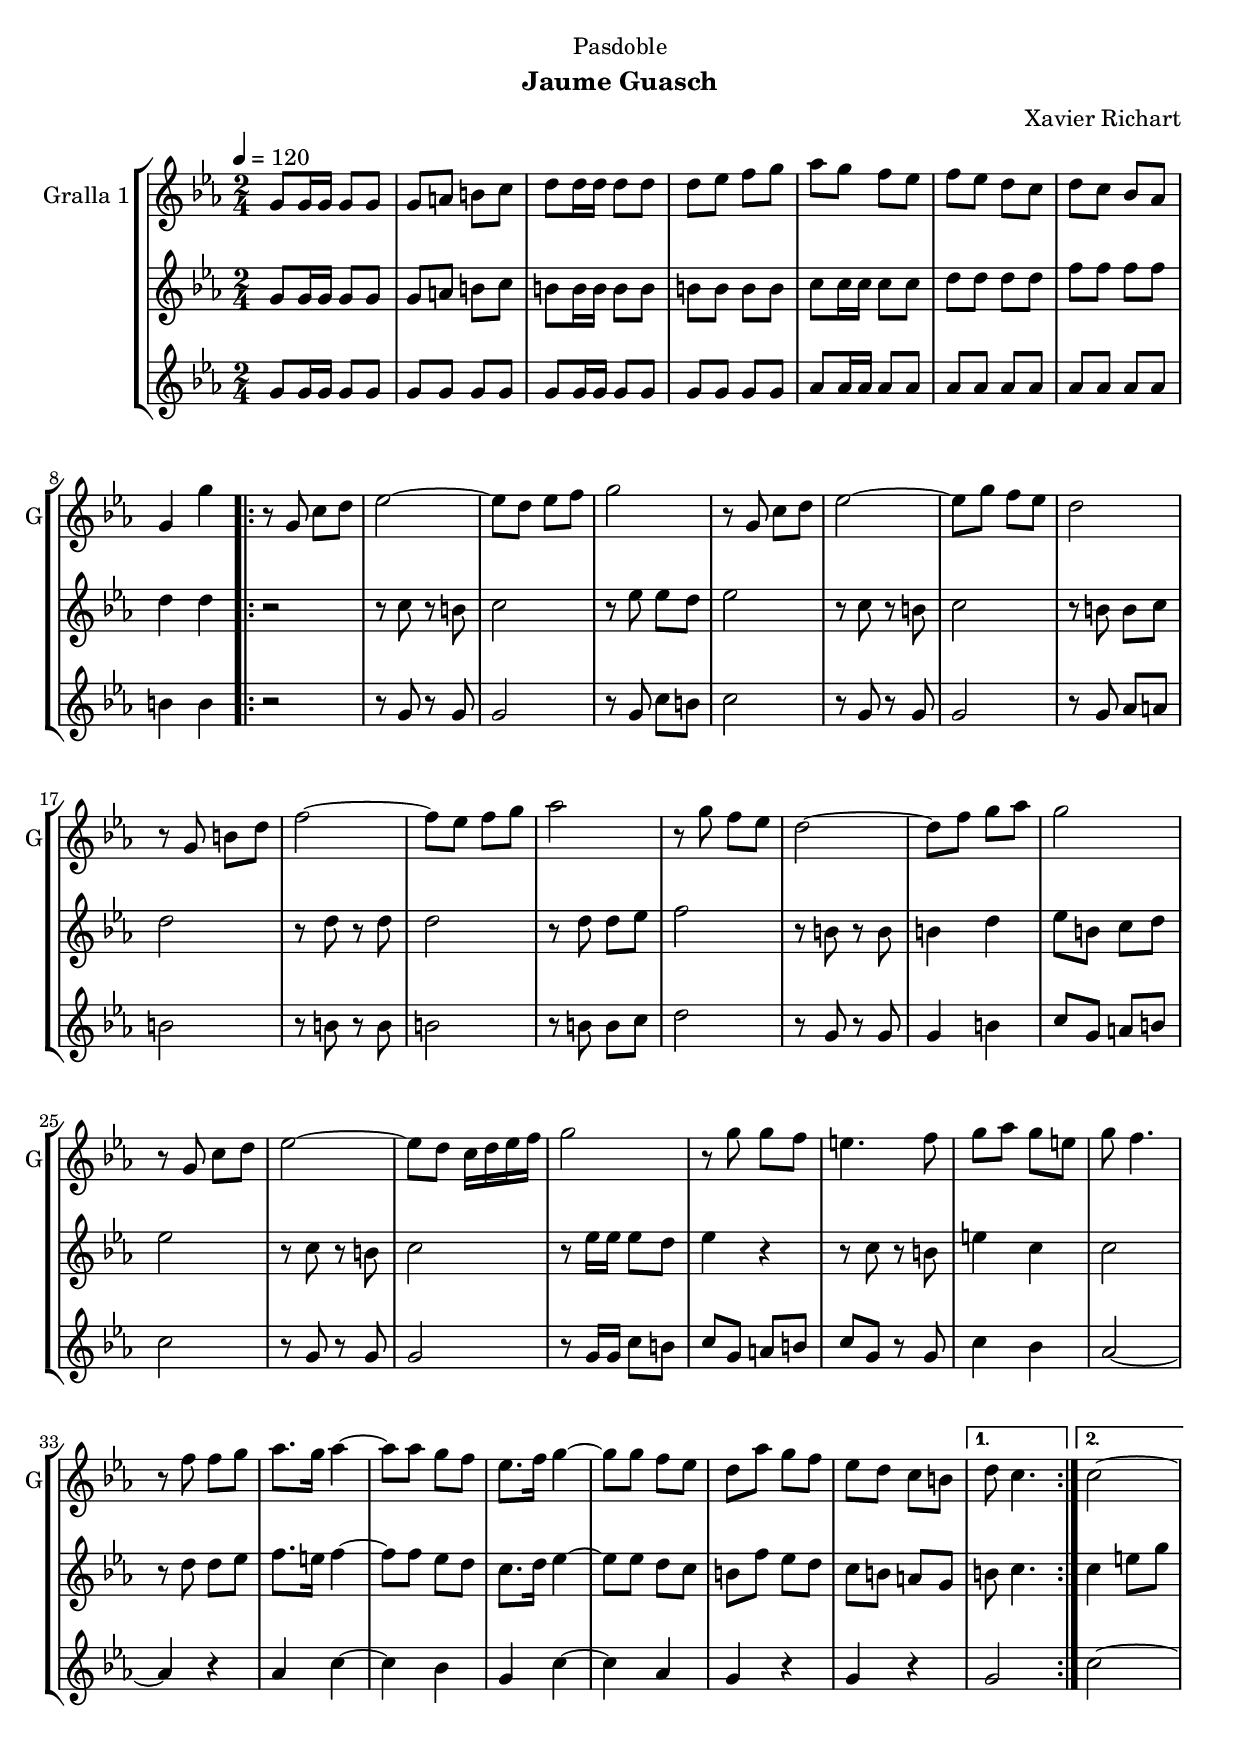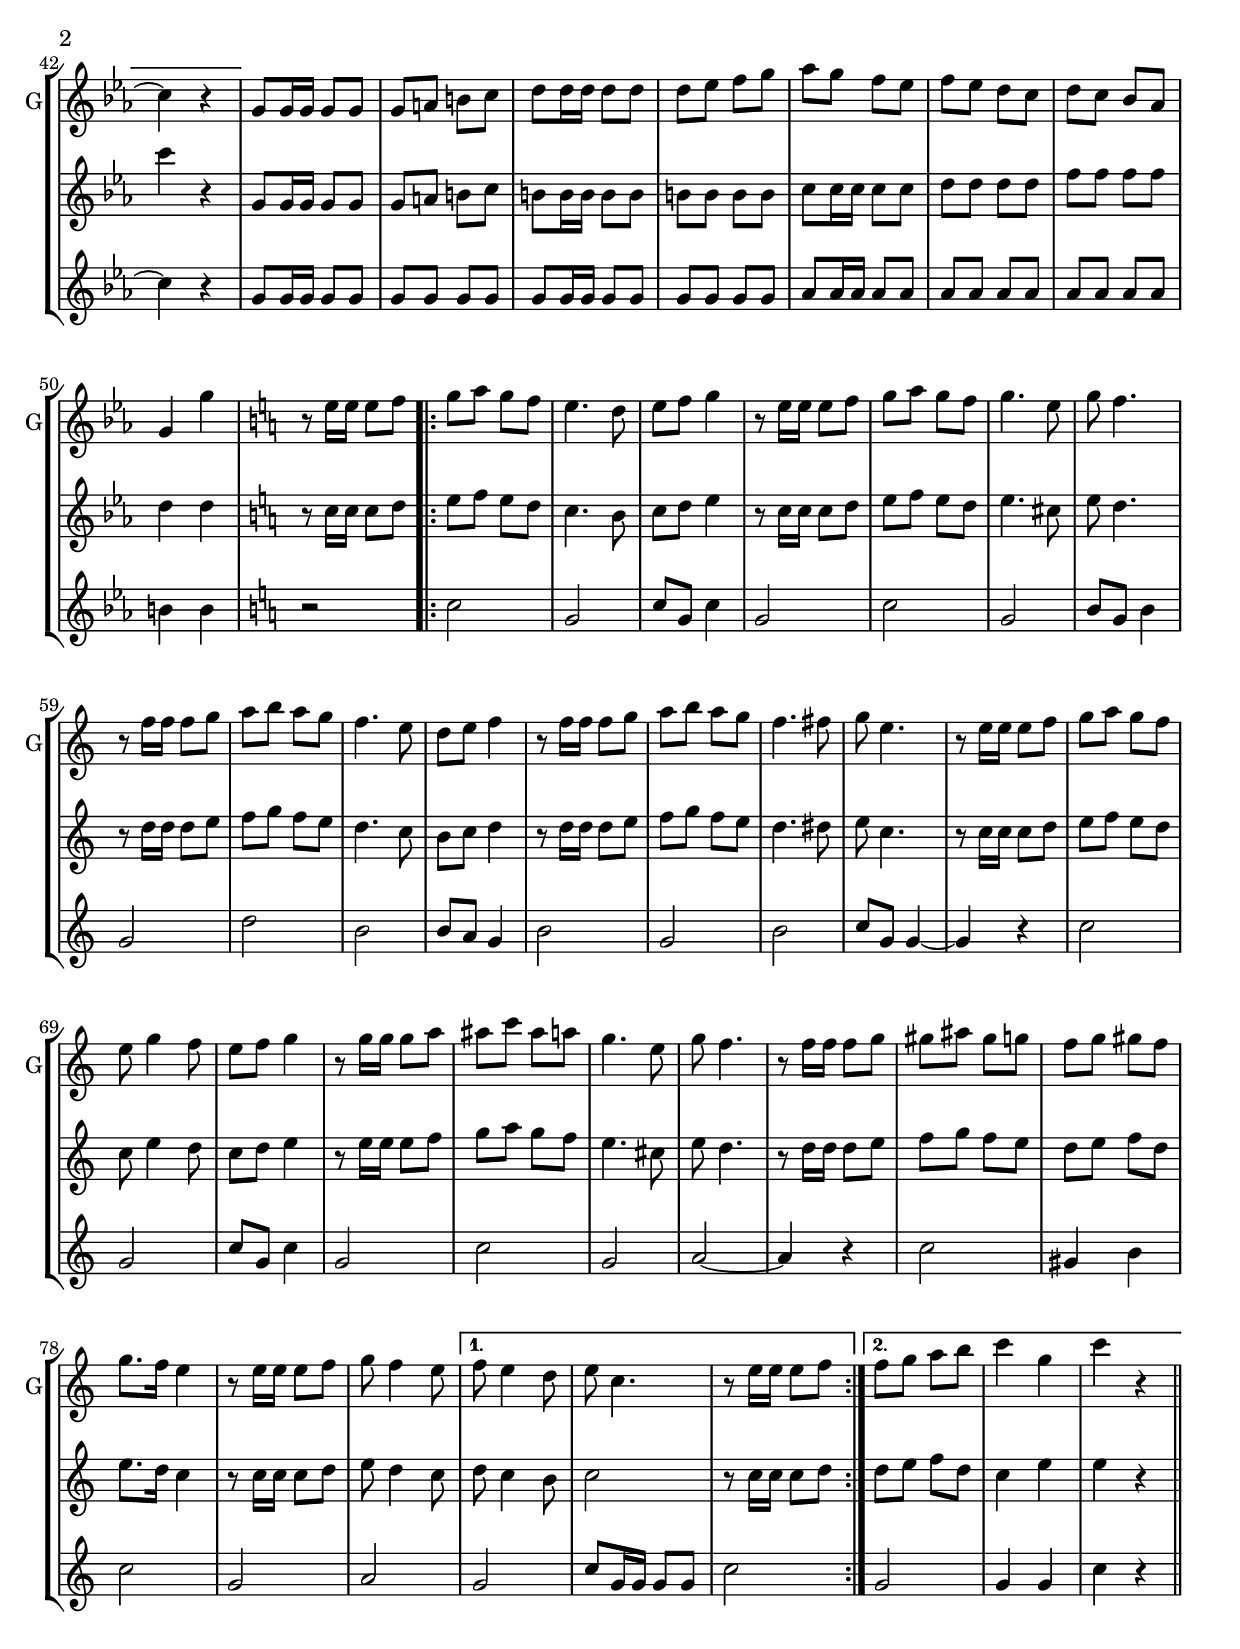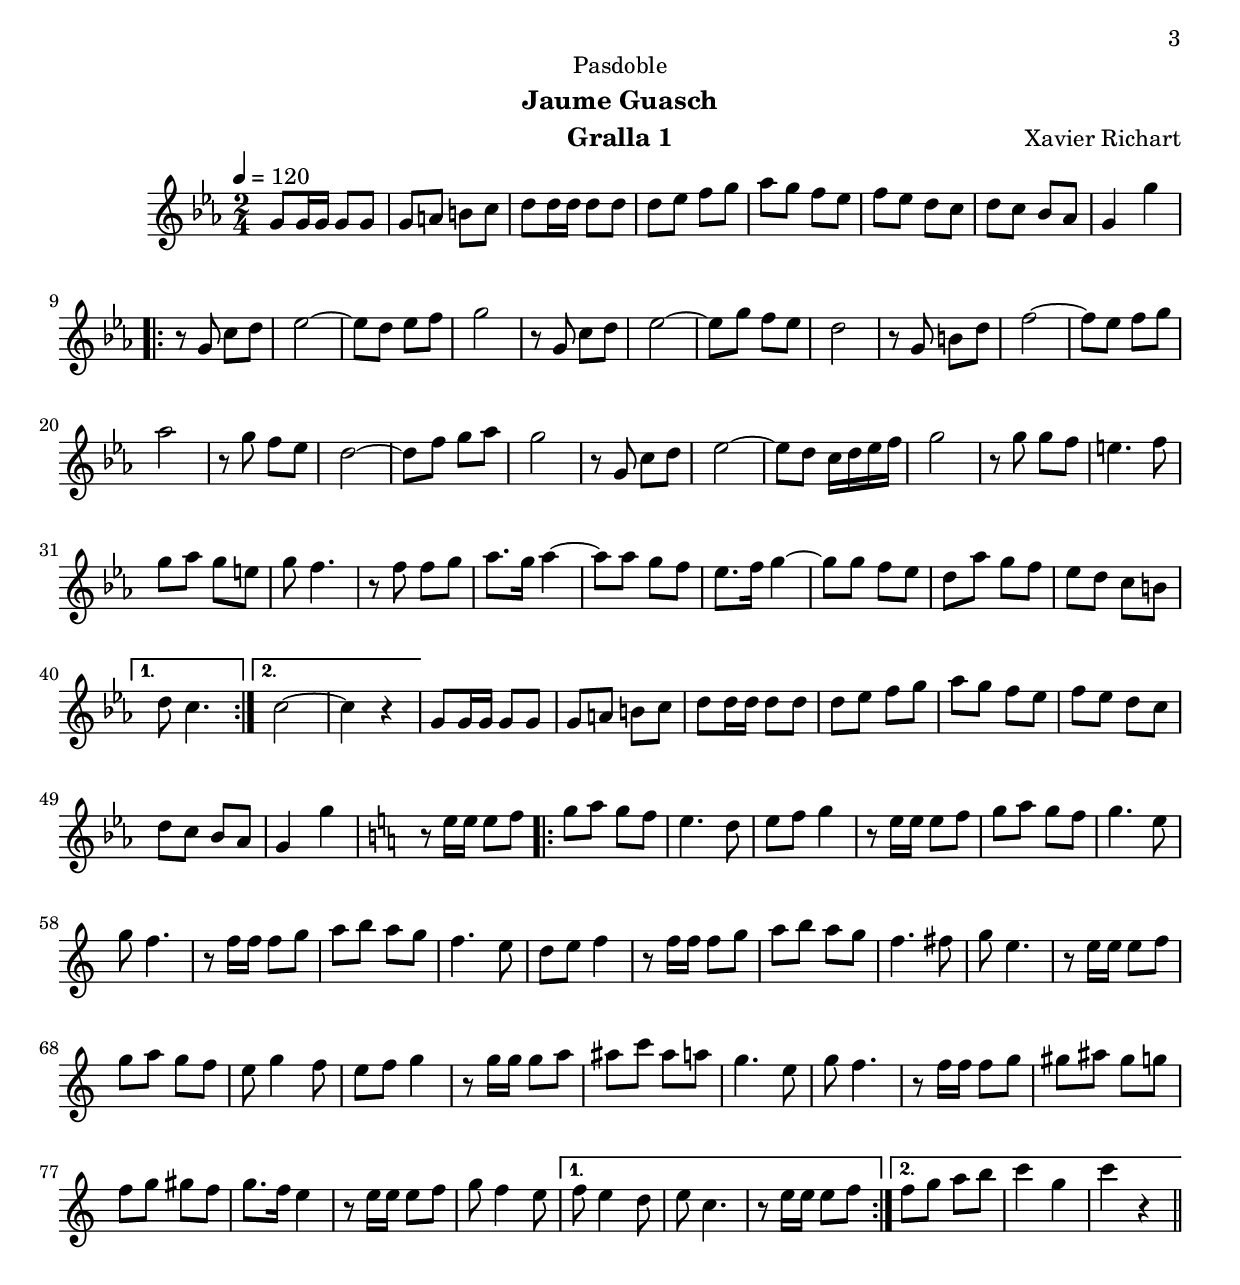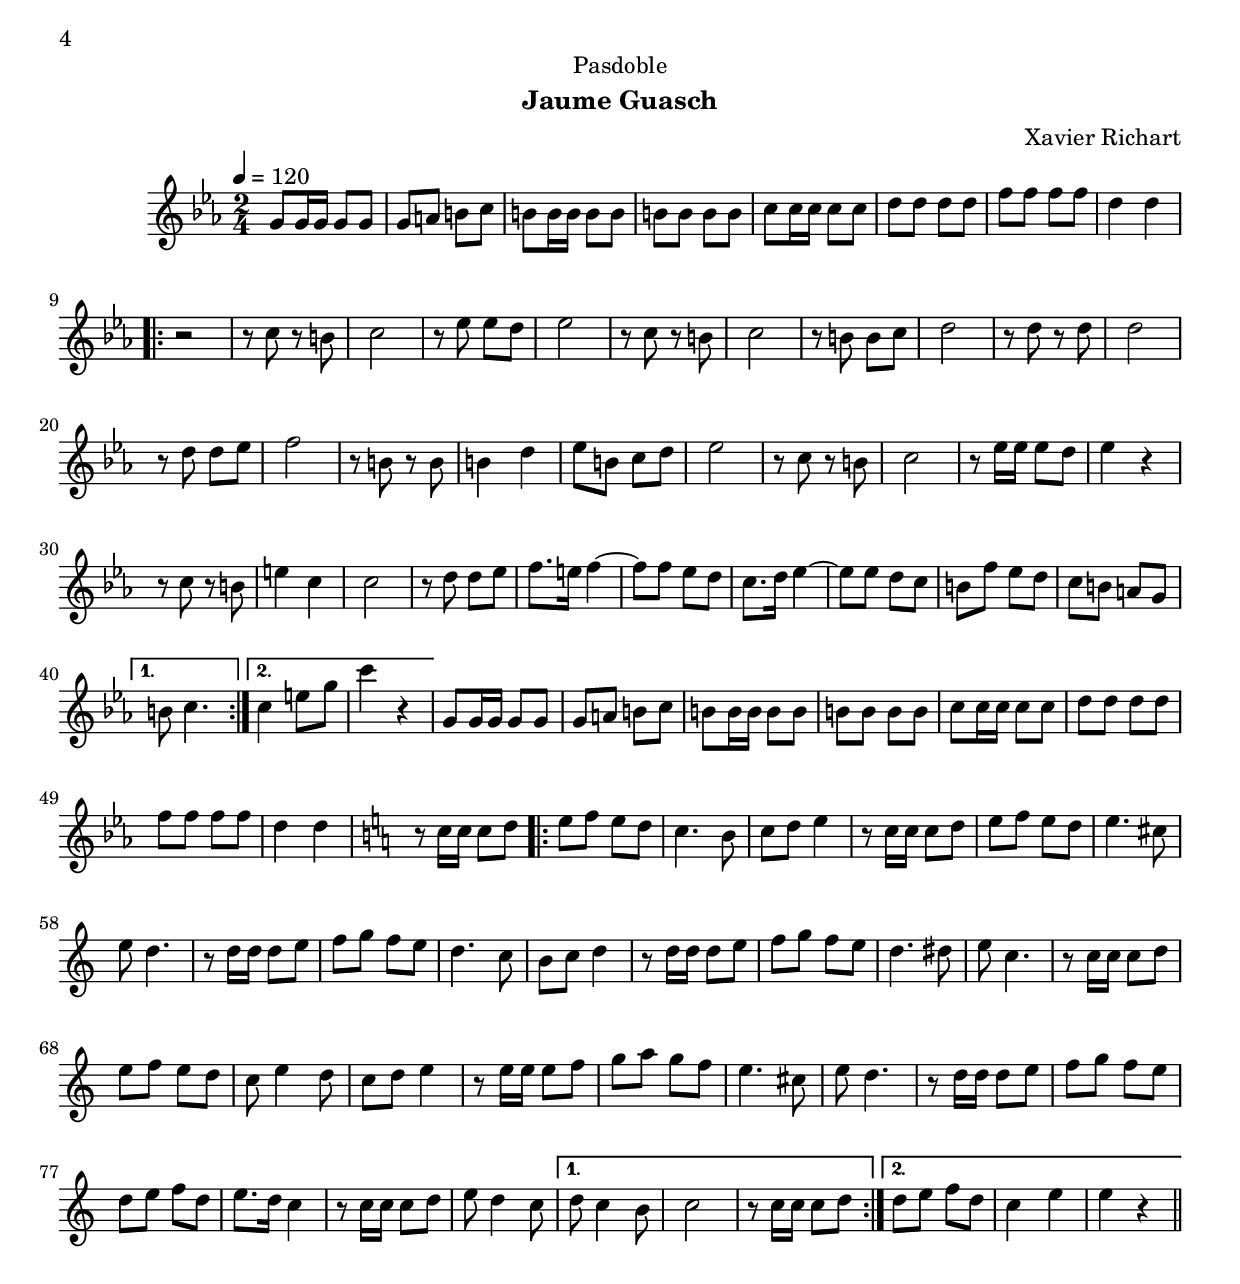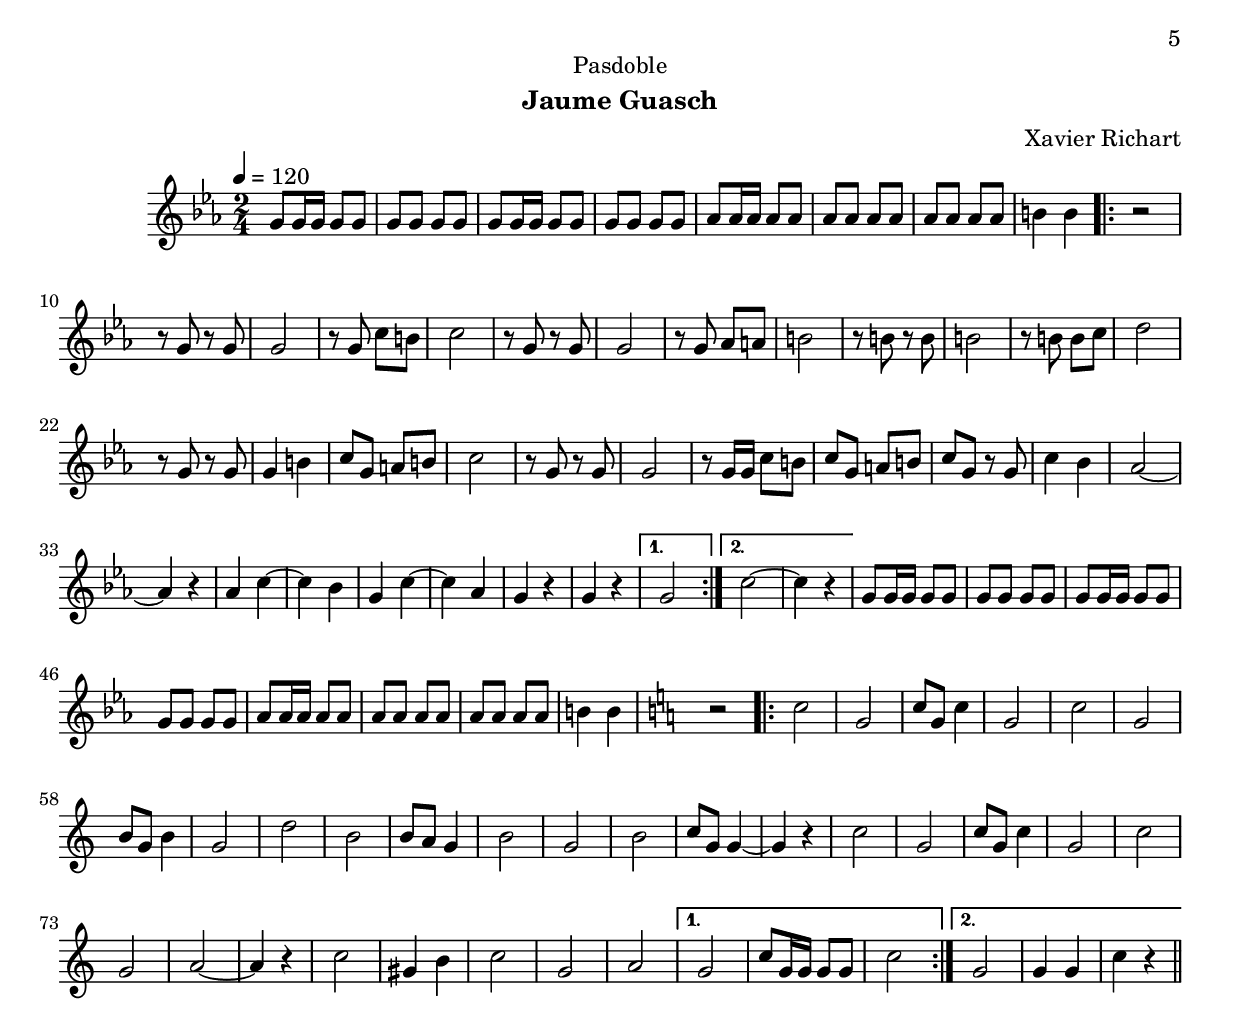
\version "2.16.2"

\header {
  dedication="Pasdoble"
  title=""
  subtitle="Jaume Guasch"
  subsubtitle=""
  poet=""
  meter=""
  piece=""
  composer="Xavier Richart"
  arranger=""
  opus=""
  instrument=""
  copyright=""
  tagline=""
}

liniaroAa =
\relative g'
{
  \tempo 4=120
  \clef treble
  \key ees \major
  \time 2/4
  g8 g16 g g8 g  |
  g8 a b c  |
  d8 d16 d d8 d  |
  d8 ees f g  |
  %05
  aes8 g f ees  |
  f8 ees d c  |
  d8 c bes aes  |
  g4 g'  |
  \repeat volta 2 { r8 g, c d  |
  %10
  ees2 ~  |
  ees8 d ees f  |
  g2  |
  r8 g, c d  |
  ees2 ~  |
  %15
  ees8 g f ees  |
  d2  |
  r8 g, b d  |
  f2 ~  |
  f8 ees f g  |
  %20
  aes2  |
  r8 g f ees  |
  d2 ~  |
  d8 f g aes  |
  g2  |
  %25
  r8 g, c d  |
  ees2 ~  |
  ees8 d c16 d ees f  |
  g2  |
  r8 g g f  |
  %30
  e4. f8  |
  g8 aes g e  |
  g8 f4.  |
  r8 f f g  |
  aes8. g16 aes4 ~  |
  %35
  aes8 aes g f  |
  ees8. f16 g4 ~  |
  g8 g f ees  |
  d8 aes' g f  |
  ees8 d c b }
  %40
  \alternative { { d8 c4. }
  { c2 ~  |
  c4 r } }
  g8 g16 g g8 g  |
  g8 a b c  |
  %45
  d8 d16 d d8 d  |
  d8 ees f g  |
  aes8 g f ees  |
  f8 ees d c  |
  d8 c bes aes  |
  %50
  g4 g'  |
  \key c \major   r8 e16 e e8 f  |
  \repeat volta 2 { g8 a g f  |
  e4. d8  |
  e8 f g4  |
  %55
  r8 e16 e e8 f  |
  g8 a g f  |
  g4. e8  |
  g8 f4.  |
  r8 f16 f f8 g  |
  %60
  a8 b a g  |
  f4. e8  |
  d8 e f4  |
  r8 f16 f f8 g  |
  a8 b a g  |
  %65
  f4. fis8  |
  g8 e4.  |
  r8 e16 e e8 f  |
  g8 a g f  |
  e8 g4 f8  |
  %70
  e8 f g4  |
  r8 g16 g g8 a  |
  ais8 c ais a  |
  g4. e8  |
  g8 f4.  |
  %75
  r8 f16 f f8 g  |
  gis8 ais gis g  |
  f8 g gis f  |
  g8. f16 e4  |
  r8 e16 e e8 f  |
  %80
  g8 f4 e8 }
  \alternative { { f8 e4 d8  |
  e8 c4.  |
  r8 e16 e e8 f }
  { f8 g a b  |
  %85
  c4 g  |
  c4 r } } \bar "||"
}

liniaroAb =
\relative g'
{
  \tempo 4=120
  \clef treble
  \key ees \major
  \time 2/4
  g8 g16 g g8 g  |
  g8 a b c  |
  b8 b16 b b8 b  |
  b8 b b b  |
  %05
  c8 c16 c c8 c  |
  d8 d d d  |
  f8 f f f  |
  d4 d  |
  \repeat volta 2 { r2  |
  %10
  r8 c r b  |
  c2  |
  r8 ees ees d  |
  ees2  |
  r8 c r b  |
  %15
  c2  |
  r8 b b c  |
  d2  |
  r8 d r d  |
  d2  |
  %20
  r8 d d ees  |
  f2  |
  r8 b, r b  |
  b4 d  |
  ees8 b c d  |
  %25
  ees2  |
  r8 c r b  |
  c2  |
  r8 ees16 ees ees8 d  |
  ees4 r  |
  %30
  r8 c r b  |
  e4 c  |
  c2  |
  r8 d d ees  |
  f8. e16 f4 ~  |
  %35
  f8 f ees d  |
  c8. d16 ees4 ~  |
  ees8 ees d c  |
  b8 f' ees d  |
  c8 b a g }
  %40
  \alternative { { b8 c4. }
  { c4 e8 g  |
  c4 r } }
  g,8 g16 g g8 g  |
  g8 a b c  |
  %45
  b8 b16 b b8 b  |
  b8 b b b  |
  c8 c16 c c8 c  |
  d8 d d d  |
  f8 f f f  |
  %50
  d4 d  |
  \key c \major   r8 c16 c c8 d  |
  \repeat volta 2 { e8 f e d  |
  c4. b8  |
  c8 d e4  |
  %55
  r8 c16 c c8 d  |
  e8 f e d  |
  e4. cis8  |
  e8 d4.  |
  r8 d16 d d8 e  |
  %60
  f8 g f e  |
  d4. c8  |
  b8 c d4  |
  r8 d16 d d8 e  |
  f8 g f e  |
  %65
  d4. dis8  |
  e8 c4.  |
  r8 c16 c c8 d  |
  e8 f e d  |
  c8 e4 d8  |
  %70
  c8 d e4  |
  r8 e16 e e8 f  |
  g8 a g f  |
  e4. cis8  |
  e8 d4.  |
  %75
  r8 d16 d d8 e  |
  f8 g f e  |
  d8 e f d  |
  e8. d16 c4  |
  r8 c16 c c8 d  |
  %80
  e8 d4 c8 }
  \alternative { { d8 c4 b8  |
  c2  |
  r8 c16 c c8 d }
  { d8 e f d  |
  %85
  c4 e  |
  e4 r } } \bar "||"
}

liniaroAc =
\relative g'
{
  \tempo 4=120
  \clef treble
  \key ees \major
  \time 2/4
  g8 g16 g g8 g  |
  g8 g g g  |
  g8 g16 g g8 g  |
  g8 g g g  |
  %05
  aes8 aes16 aes aes8 aes  |
  aes8 aes aes aes  |
  aes8 aes aes aes  |
  b4 b  |
  \repeat volta 2 { r2  |
  %10
  r8 g r g  |
  g2  |
  r8 g c b  |
  c2  |
  r8 g r g  |
  %15
  g2  |
  r8 g aes a  |
  b2  |
  r8 b r b  |
  b2  |
  %20
  r8 b b c  |
  d2  |
  r8 g, r g  |
  g4 b  |
  c8 g a b  |
  %25
  c2  |
  r8 g r g  |
  g2  |
  r8 g16 g c8 b  |
  c8 g a b  |
  %30
  c8 g r g  |
  c4 bes  |
  aes2 ~  |
  aes4 r  |
  aes4 c ~  |
  %35
  c4 bes  |
  g4 c ~  |
  c4 aes  |
  g4 r  |
  g4 r }
  %40
  \alternative { { g2 }
  { c2 ~  |
  c4 r } }
  g8 g16 g g8 g  |
  g8 g g g  |
  %45
  g8 g16 g g8 g  |
  g8 g g g  |
  aes8 aes16 aes aes8 aes  |
  aes8 aes aes aes  |
  aes8 aes aes aes  |
  %50
  b4 b  |
  \key c \major   r2  |
  \repeat volta 2 { c2  |
  g2  |
  c8 g c4  |
  %55
  g2  |
  c2  |
  g2  |
  b8 g b4  |
  g2  |
  %60
  d'2  |
  b2  |
  b8 a g4  |
  b2  |
  g2  |
  %65
  b2  |
  c8 g g4 ~  |
  g4 r  |
  c2  |
  g2  |
  %70
  c8 g c4  |
  g2  |
  c2  |
  g2  |
  a2 ~  |
  %75
  a4 r  |
  c2  |
  gis4 b  |
  c2  |
  g2  |
  %80
  a2 }
  \alternative { { g2  |
  c8 g16 g g8 g  |
  c2 }
  { g2  |
  %85
  g4 g  |
  c4 r } } \bar "||"
}

\bookpart {
  \score {
    \new StaffGroup {
      \override Score.RehearsalMark #'self-alignment-X = #LEFT
      <<
        \new Staff \with {instrumentName = #"Gralla 1" shortInstrumentName = #"G"} \liniaroAa
        \new Staff \with {instrumentName = #"" shortInstrumentName = #" "} \liniaroAb
        \new Staff \with {instrumentName = #"" shortInstrumentName = #" "} \liniaroAc
      >>
    }
    \layout {}
  }
  \score { \unfoldRepeats
    \new StaffGroup {
      \override Score.RehearsalMark #'self-alignment-X = #LEFT
      <<
        \new Staff \with {instrumentName = #"Gralla 1" shortInstrumentName = #"G"} \liniaroAa
        \new Staff \with {instrumentName = #"" shortInstrumentName = #" "} \liniaroAb
        \new Staff \with {instrumentName = #"" shortInstrumentName = #" "} \liniaroAc
      >>
    }
    \midi {
      \set Staff.midiInstrument = "oboe"
      \set DrumStaff.midiInstrument = "drums"
    }
  }
}

\bookpart {
  \header {instrument="Gralla 1"}
  \score {
    \new StaffGroup {
      \override Score.RehearsalMark #'self-alignment-X = #LEFT
      <<
        \new Staff \liniaroAa
      >>
    }
    \layout {}
  }
  \score { \unfoldRepeats
    \new StaffGroup {
      \override Score.RehearsalMark #'self-alignment-X = #LEFT
      <<
        \new Staff \liniaroAa
      >>
    }
    \midi {
      \set Staff.midiInstrument = "oboe"
      \set DrumStaff.midiInstrument = "drums"
    }
  }
}

\bookpart {
  \header {instrument=""}
  \score {
    \new StaffGroup {
      \override Score.RehearsalMark #'self-alignment-X = #LEFT
      <<
        \new Staff \liniaroAb
      >>
    }
    \layout {}
  }
  \score { \unfoldRepeats
    \new StaffGroup {
      \override Score.RehearsalMark #'self-alignment-X = #LEFT
      <<
        \new Staff \liniaroAb
      >>
    }
    \midi {
      \set Staff.midiInstrument = "oboe"
      \set DrumStaff.midiInstrument = "drums"
    }
  }
}

\bookpart {
  \header {instrument=""}
  \score {
    \new StaffGroup {
      \override Score.RehearsalMark #'self-alignment-X = #LEFT
      <<
        \new Staff \liniaroAc
      >>
    }
    \layout {}
  }
  \score { \unfoldRepeats
    \new StaffGroup {
      \override Score.RehearsalMark #'self-alignment-X = #LEFT
      <<
        \new Staff \liniaroAc
      >>
    }
    \midi {
      \set Staff.midiInstrument = "oboe"
      \set DrumStaff.midiInstrument = "drums"
    }
  }
}

